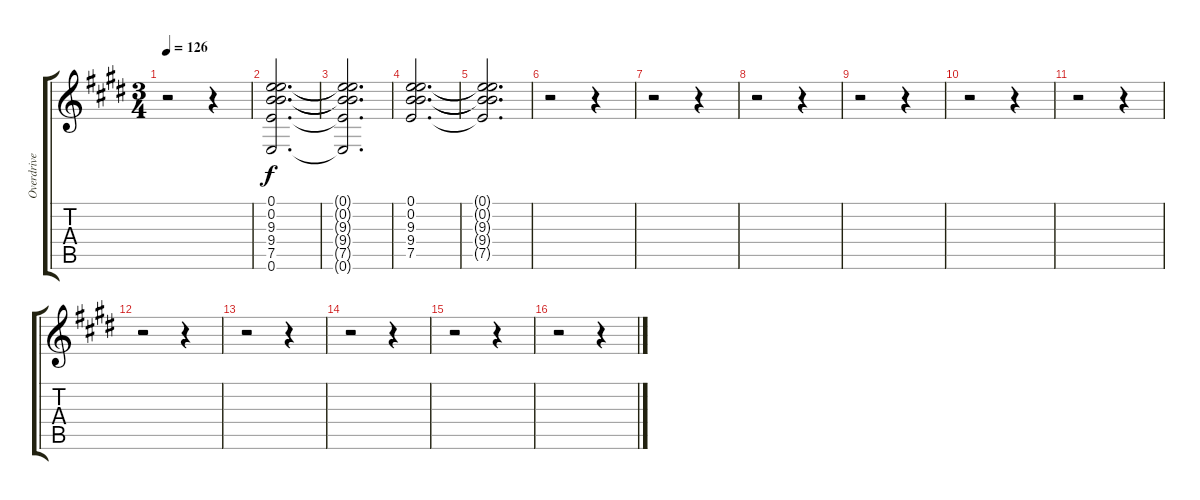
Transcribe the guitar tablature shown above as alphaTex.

\track ("Overdrive" "Overdrive") {instrument overdrivenguitar}
\staff {score tabs}
\tuning (E4 B3 G3 D3 A2 E2) {hide}
\ts (3 4)
\tempo 126
\clef g2
\ks c#minor
r.2{dy f} r.4 |
(0.1 0.2 9.3 9.4 7.5 0.6).2{d} |
(0.1{t} 0.2{t} 9.3{t} 9.4{t} 7.5{t} 0.6{t}).2{d} |
(0.1 0.2 9.3 9.4 7.5).2{d} |
(0.1{t} 0.2{t} 9.3{t} 9.4{t} 7.5{t}).2{d} |
r.2 r.4 |
r.2 r.4 |
r.2 r.4 |
r.2 r.4 |
r.2 r.4 |
r.2 r.4 |
r.2 r.4 |
r.2 r.4 |
r.2 r.4 |
r.2 r.4 |
r.2 r.4
